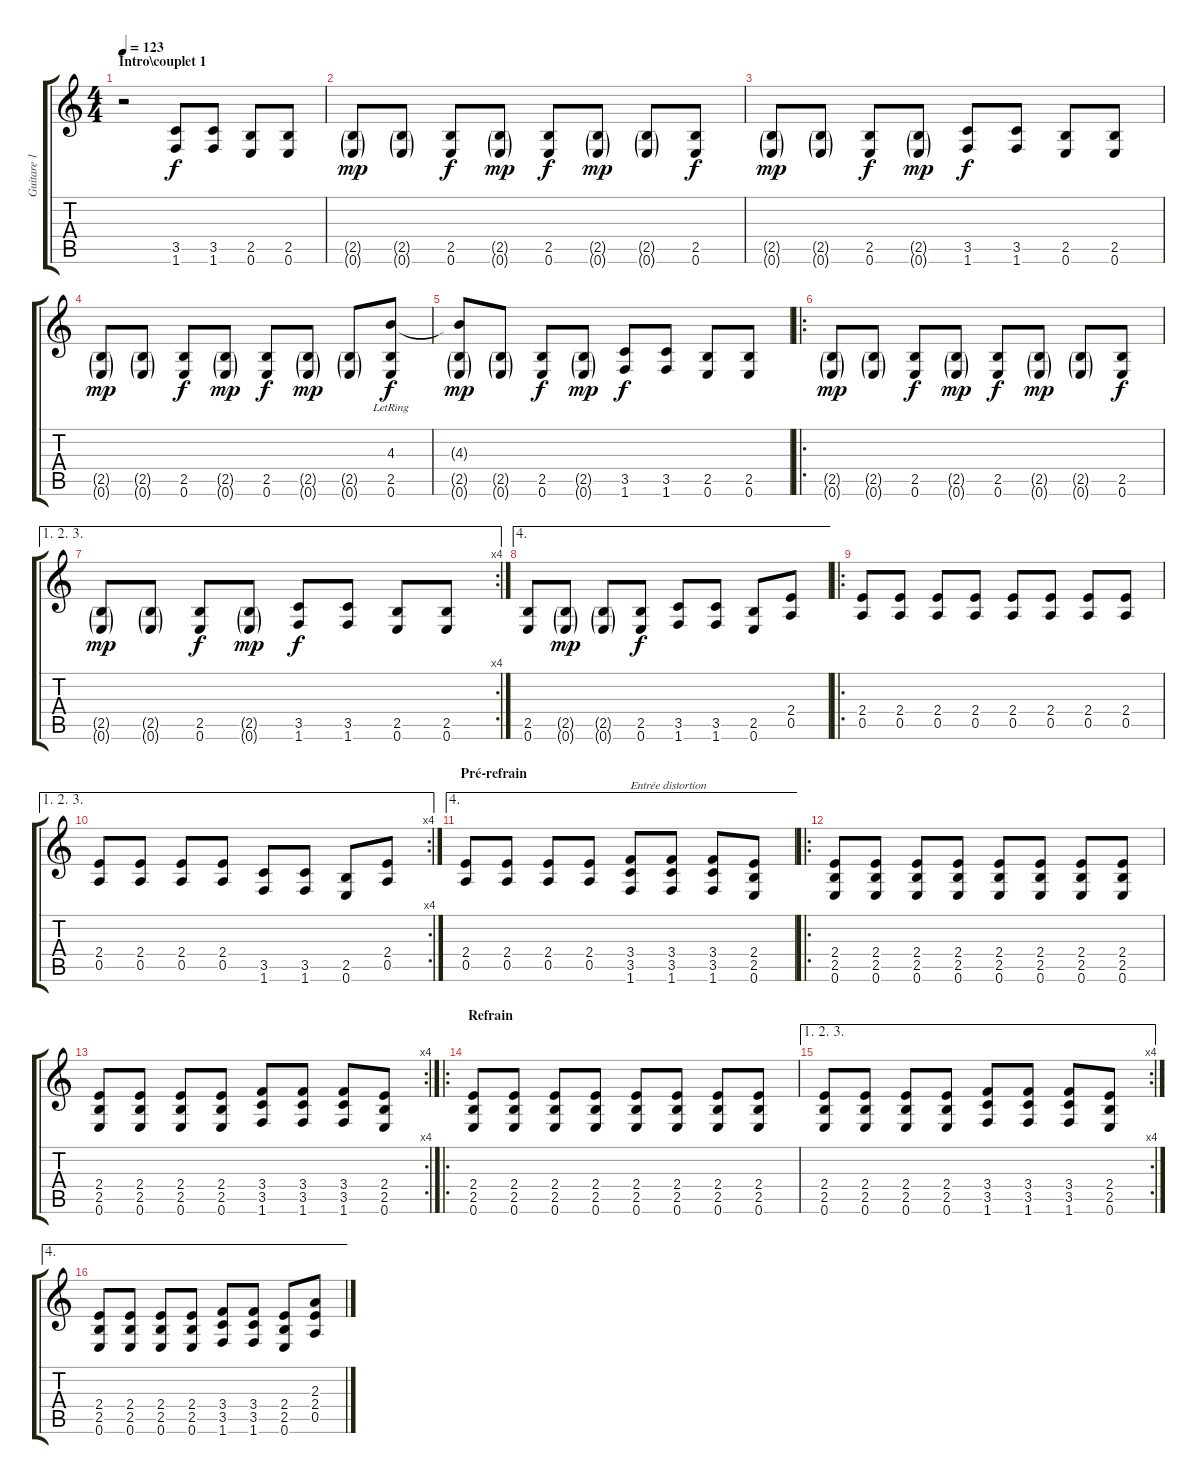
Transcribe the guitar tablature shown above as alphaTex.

\track ("Guitare 1" "Guitare 1") {instrument electricguitarjazz}
\staff {score tabs}
\tuning (E4 B3 G3 D3 A2 E2) {hide}
\ts (4 4)
\section ("" "Intro\\couplet 1")
\tempo 123
\clef g2
\ks c
r.2{dy f instrument electricguitarjazz} (3.5 1.6).8 (3.5 1.6).8 (2.5 0.6).8 (2.5 0.6).8 |
(2.5{g} 0.6{g}).8{dy mp} (2.5{g} 0.6{g}).8 (2.5 0.6).8{dy f} (2.5{g} 0.6{g}).8{dy mp} (2.5 0.6).8{dy f} (2.5{g} 0.6{g}).8{dy mp} (2.5{g} 0.6{g}).8 (2.5 0.6).8{dy f} |
(2.5{g} 0.6{g}).8{dy mp} (2.5{g} 0.6{g}).8 (2.5 0.6).8{dy f} (2.5{g} 0.6{g}).8{dy mp} (3.5 1.6).8{dy f} (3.5 1.6).8 (2.5 0.6).8 (2.5 0.6).8 |
(2.5{g} 0.6{g}).8{dy mp} (2.5{g} 0.6{g}).8 (2.5 0.6).8{dy f} (2.5{g} 0.6{g}).8{dy mp} (2.5 0.6).8{dy f} (2.5{g} 0.6{g}).8{dy mp} (2.5{g} 0.6{g}).8 (4.3{lr} 2.5 0.6).8{dy f} |
(4.3{t} 2.5{g} 0.6{g}).8{dy mp} (2.5{g} 0.6{g}).8 (2.5 0.6).8{dy f} (2.5{g} 0.6{g}).8{dy mp} (3.5 1.6).8{dy f} (3.5 1.6).8 (2.5 0.6).8 (2.5 0.6).8 |
\ro
(2.5{g} 0.6{g}).8{dy mp} (2.5{g} 0.6{g}).8 (2.5 0.6).8{dy f} (2.5{g} 0.6{g}).8{dy mp} (2.5 0.6).8{dy f} (2.5{g} 0.6{g}).8{dy mp} (2.5{g} 0.6{g}).8 (2.5 0.6).8{dy f} |
\ae (1 2 3)
\rc 4
(2.5{g} 0.6{g}).8{dy mp} (2.5{g} 0.6{g}).8 (2.5 0.6).8{dy f} (2.5{g} 0.6{g}).8{dy mp} (3.5 1.6).8{dy f} (3.5 1.6).8 (2.5 0.6).8 (2.5 0.6).8 |
\ae 4
(2.5 0.6).8 (2.5{g} 0.6{g}).8{dy mp} (2.5{g} 0.6{g}).8 (2.5 0.6).8{dy f} (3.5 1.6).8 (3.5 1.6).8 (2.5 0.6).8 (2.4 0.5).8 |
\ro
(2.4 0.5).8 (2.4 0.5).8 (2.4 0.5).8 (2.4 0.5).8 (2.4 0.5).8 (2.4 0.5).8 (2.4 0.5).8 (2.4 0.5).8 |
\ae (1 2 3)
\rc 4
(2.4 0.5).8 (2.4 0.5).8 (2.4 0.5).8 (2.4 0.5).8 (3.5 1.6).8 (3.5 1.6).8 (2.5 0.6).8 (2.4 0.5).8 |
\ae 4
\section ("" "Pré-refrain")
(2.4 0.5).8 (2.4 0.5).8 (2.4 0.5).8 (2.4 0.5).8 (3.4 3.5 1.6).8{txt "Entrée distortion" instrument distortionguitar} (3.4 3.5 1.6).8 (3.4 3.5 1.6).8 (2.4 2.5 0.6).8 |
\ro
(2.4 2.5 0.6).8 (2.4 2.5 0.6).8 (2.4 2.5 0.6).8 (2.4 2.5 0.6).8 (2.4 2.5 0.6).8 (2.4 2.5 0.6).8 (2.4 2.5 0.6).8 (2.4 2.5 0.6).8 |
\rc 4
(2.4 2.5 0.6).8 (2.4 2.5 0.6).8 (2.4 2.5 0.6).8 (2.4 2.5 0.6).8 (3.4 3.5 1.6).8 (3.4 3.5 1.6).8 (3.4 3.5 1.6).8 (2.4 2.5 0.6).8 |
\ro
\section ("" "Refrain")
(2.4 2.5 0.6).8{instrument distortionguitar} (2.4 2.5 0.6).8 (2.4 2.5 0.6).8 (2.4 2.5 0.6).8 (2.4 2.5 0.6).8 (2.4 2.5 0.6).8 (2.4 2.5 0.6).8 (2.4 2.5 0.6).8 |
\ae (1 2 3)
\rc 4
(2.4 2.5 0.6).8 (2.4 2.5 0.6).8 (2.4 2.5 0.6).8 (2.4 2.5 0.6).8 (3.4 3.5 1.6).8 (3.4 3.5 1.6).8 (3.4 3.5 1.6).8 (2.4 2.5 0.6).8 |
\ae 4
(2.4 2.5 0.6).8 (2.4 2.5 0.6).8 (2.4 2.5 0.6).8 (2.4 2.5 0.6).8 (3.4 3.5 1.6).8 (3.4 3.5 1.6).8 (2.4 2.5 0.6).8 (2.3 2.4 0.5).8
